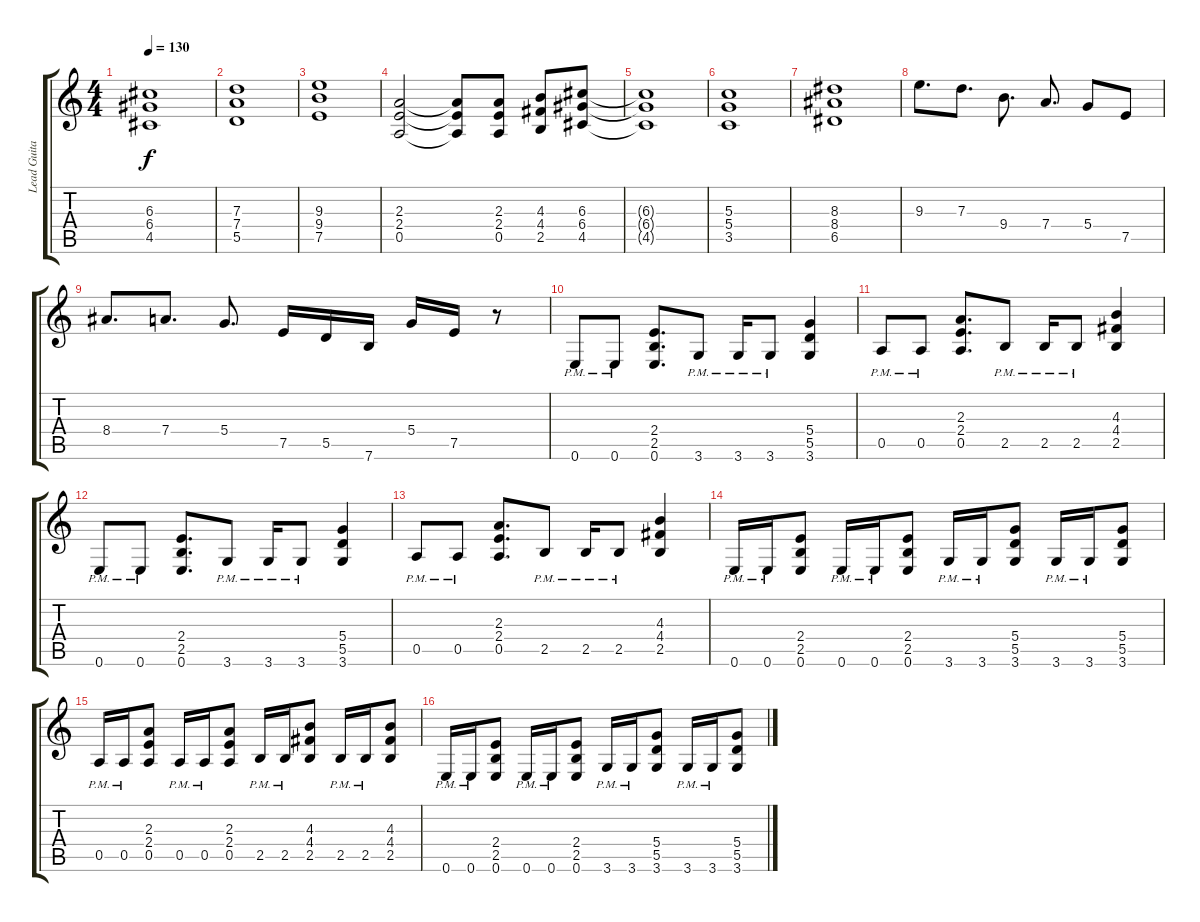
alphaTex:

\track ("Lead Guitar (agung)" "Lead Guita") {instrument distortionguitar}
\staff {score tabs}
\tuning (E4 B3 G3 D3 A2 E2) {hide}
\ts (4 4)
\tempo 130
\clef g2
\ks c
(6.3{t} 6.4{t} 4.5{t}).1{dy f} |
(7.3 7.4 5.5).1 |
(9.3 9.4 7.5).1 |
(2.3 2.4 0.5).2 (2.3{t} 2.4{t} 0.5{t}).8 (2.3 2.4 0.5).8 (4.3 4.4 2.5).8 (6.3 6.4 4.5).8 |
(6.3{t} 6.4{t} 4.5{t}).1 |
(5.3 5.4 3.5).1 |
(8.3 8.4 6.5).1 |
9.3.8{d} 7.3.8{d} 9.4.8{d} 7.4.8{d} 5.4.8 7.5.8 |
8.4.8{d} 7.4.8{d} 5.4.8{d} 7.5.16 5.5.16 7.6.16 5.4.16 7.5.16 r.8 |
0.6{pm}.8 0.6{pm}.8 (2.4 2.5 0.6).8{d} 3.6{pm}.8 3.6{pm}.16 3.6{pm}.8 (5.4 5.5 3.6).4 |
0.5{pm}.8 0.5{pm}.8 (2.3 2.4 0.5).8{d} 2.5{pm}.8 2.5{pm}.16 2.5{pm}.8 (4.3 4.4 2.5).4 |
0.6{pm}.8 0.6{pm}.8 (2.4 2.5 0.6).8{d} 3.6{pm}.8 3.6{pm}.16 3.6{pm}.8 (5.4 5.5 3.6).4 |
0.5{pm}.8 0.5{pm}.8 (2.3 2.4 0.5).8{d} 2.5{pm}.8 2.5{pm}.16 2.5{pm}.8 (4.3 4.4 2.5).4 |
0.6{pm}.16 0.6{pm}.16 (2.4 2.5 0.6).8 0.6{pm}.16 0.6{pm}.16 (2.4 2.5 0.6).8 3.6{pm}.16 3.6{pm}.16 (5.4 5.5 3.6).8 3.6{pm}.16 3.6{pm}.16 (5.4 5.5 3.6).8 |
0.5{pm}.16 0.5{pm}.16 (2.3 2.4 0.5).8 0.5{pm}.16 0.5{pm}.16 (2.3 2.4 0.5).8 2.5{pm}.16 2.5{pm}.16 (4.3 4.4 2.5).8 2.5{pm}.16 2.5{pm}.16 (4.3 4.4 2.5).8 |
0.6{pm}.16 0.6{pm}.16 (2.4 2.5 0.6).8 0.6{pm}.16 0.6{pm}.16 (2.4 2.5 0.6).8 3.6{pm}.16 3.6{pm}.16 (5.4 5.5 3.6).8 3.6{pm}.16 3.6{pm}.16 (5.4 5.5 3.6).8
